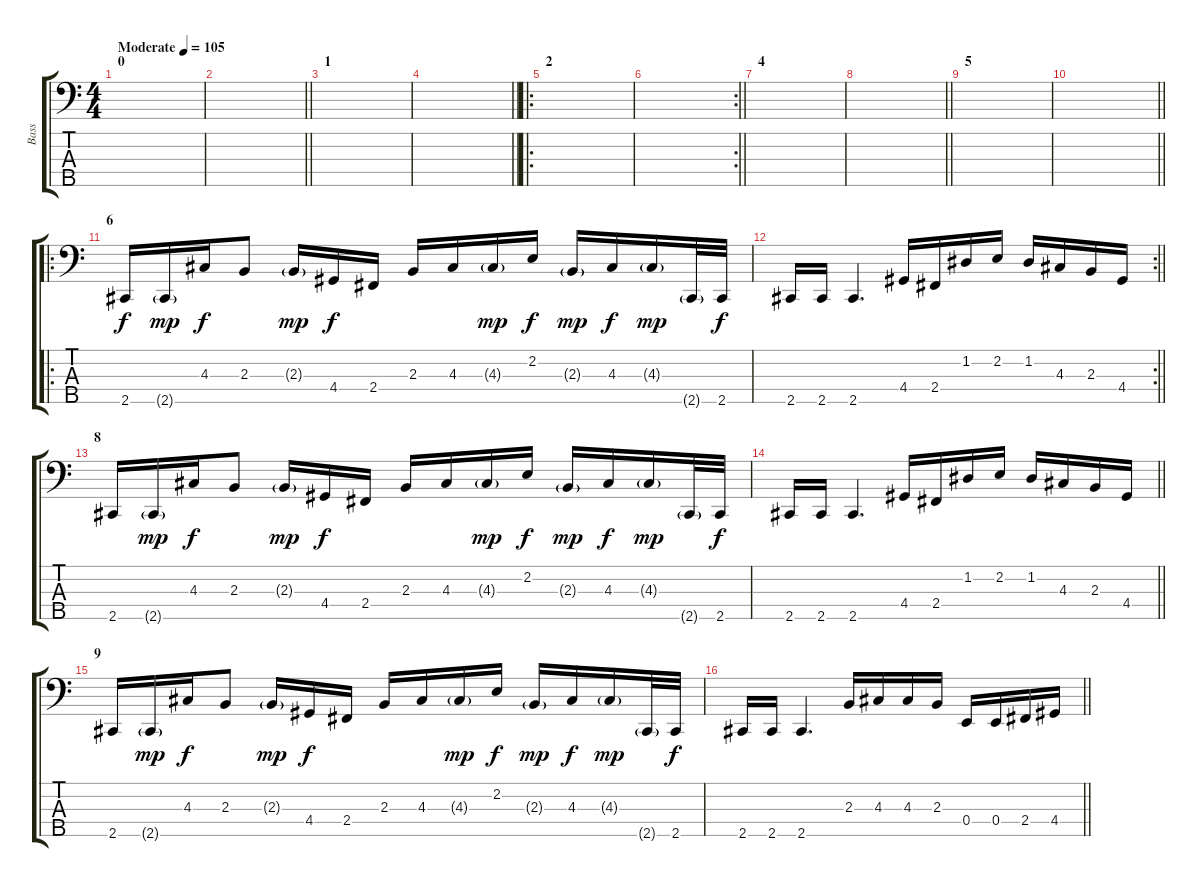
\track ("Bass" "Bass") {instrument electricbasspick}
\staff {score tabs}
\tuning (G2 D2 A1 E1 B0) {hide}
\ts (4 4)
\section ("" "0")
\tempo (105 "Moderate")
\clef f4
\ks c
|
\barLineRight lightlight
|
\section ("" "1")
|
\barLineRight lightlight
|
\ro
\section ("" "2")
|
\rc 2
\barLineRight lightlight
|
\section ("" "4")
|
\barLineRight lightlight
|
\section ("" "5")
|
\barLineRight lightlight
|
\ro
\section ("" "6")
2.5.16 2.5{g}.16{dy mp} 4.3.16{dy f} 2.3.8 2.3{g}.16{dy mp} 4.4.16{dy f} 2.4.16 2.3.16 4.3.16 4.3{g}.16{dy mp} 2.2.16{dy f} 2.3{g}.16{dy mp} 4.3.16{dy f} 4.3{g}.16{dy mp} 2.5{g}.32 2.5.32{dy f} |
\rc 2
\barLineRight lightlight
2.5.16 2.5.16 2.5.4{d} 4.4.16 2.4.16 1.2.16 2.2.16 1.2.16 4.3.16 2.3.16 4.4.16 |
\section ("" "8")
2.5.16 2.5{g}.16{dy mp} 4.3.16{dy f} 2.3.8 2.3{g}.16{dy mp} 4.4.16{dy f} 2.4.16 2.3.16 4.3.16 4.3{g}.16{dy mp} 2.2.16{dy f} 2.3{g}.16{dy mp} 4.3.16{dy f} 4.3{g}.16{dy mp} 2.5{g}.32 2.5.32{dy f} |
\barLineRight lightlight
2.5.16 2.5.16 2.5.4{d} 4.4.16 2.4.16 1.2.16 2.2.16 1.2.16 4.3.16 2.3.16 4.4.16 |
\section ("" "9")
2.5.16 2.5{g}.16{dy mp} 4.3.16{dy f} 2.3.8 2.3{g}.16{dy mp} 4.4.16{dy f} 2.4.16 2.3.16 4.3.16 4.3{g}.16{dy mp} 2.2.16{dy f} 2.3{g}.16{dy mp} 4.3.16{dy f} 4.3{g}.16{dy mp} 2.5{g}.32 2.5.32{dy f} |
\barLineRight lightlight
2.5.16 2.5.16 2.5.4{d} 2.3.16 4.3.16 4.3.16 2.3.16 0.4.16 0.4.16 2.4.16 4.4.16
